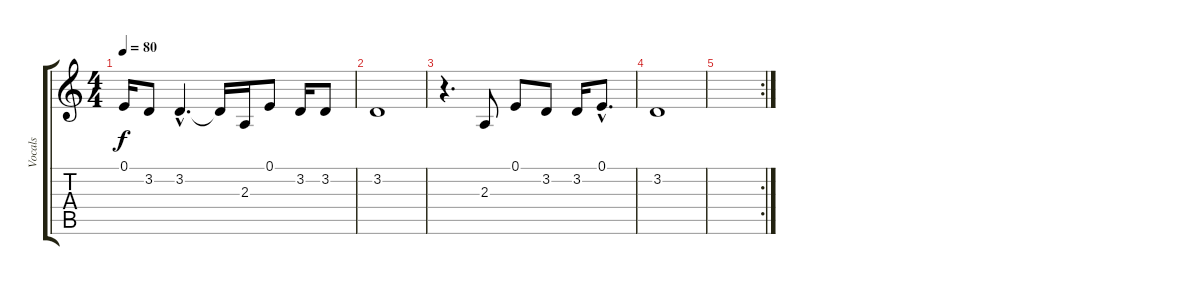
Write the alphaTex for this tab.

\track ("Vocals" "Vocals") {instrument oboe}
\staff {score tabs}
\tuning (E4 B3 G3 D3 A2 E2) {hide}
\ts (4 4)
\tempo 80
\clef g2
\ks c
0.1{t}.16{dy f} 3.2.8 3.2{hac}.4{d} 3.2{t}.16 2.3.16 0.1.8 3.2.16 3.2.8 |
3.2.1 |
r.4{d} 2.3.8 0.1.8 3.2.8 3.2.16 0.1{hac}.8{d} |
3.2.1 |
\rc 2
